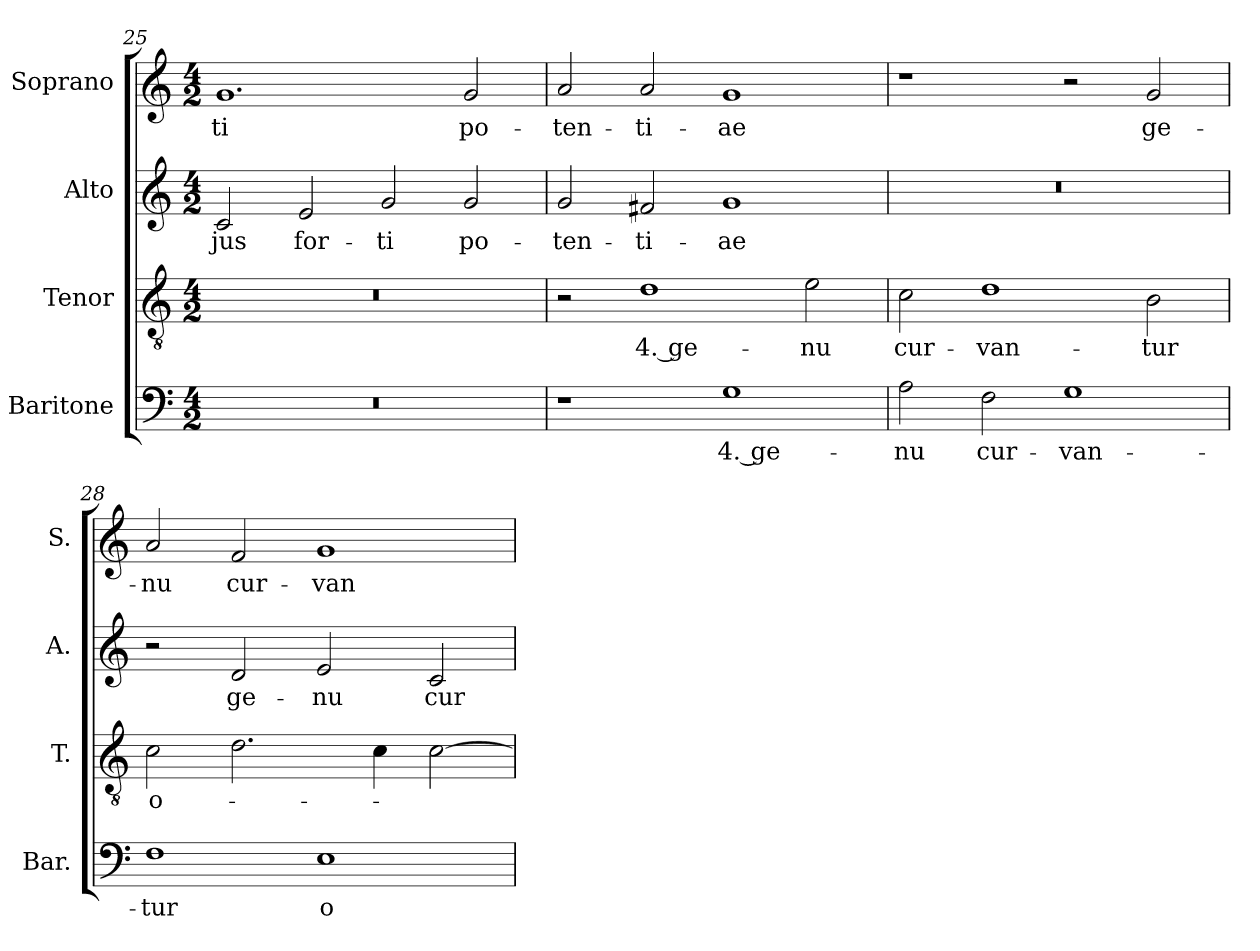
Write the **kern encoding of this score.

**kern	**text	**kern	**text	**kern	**text	**kern	**text
*part4	*part4	*part3	*part3	*part2	*part2	*part1	*part1
*staff4	*staff4	*staff3	*staff3	*staff2	*staff2	*staff1	*staff1
*I"Baritone	*	*I"Tenor	*	*I"Alto	*	*I"Soprano	*
*I'Bar.	*	*I'T.	*	*I'A.	*	*I'S.	*
*clefF4	*	*clefGv2	*	*clefG2	*	*clefG2	*
*	*	*ITrd7c12	*	*	*	*	*
*k[]	*	*k[]	*	*k[]	*	*k[]	*
*C:	*	*C:	*	*C:	*	*C:	*
*M4/2	*	*M4/2	*	*M4/2	*	*M4/2	*
=25	=25	=25	=25	=25	=25	=25	=25
!LO:N:vis=1	!	!LO:N:vis=1	!	!	!	!	!
!	!	!	!	!	!LO:LY:b:color=#000000	!	!
!	!	!	!	!	!	!	!LO:LY:b:color=#000000
0r	.	0r	.	2ci/	-jus	1.gi	-ti
!	!	!	!	!	!LO:LY:b:color=#000000	!	!
.	.	.	.	2ei/	for-	.	.
!	!	!	!	!	!LO:LY:b:color=#000000	!	!
.	.	.	.	2gi/	-ti	.	.
!	!	!	!	!	!LO:LY:b:color=#000000	!	!
!	!	!	!	!	!	!	!LO:LY:b:color=#000000
.	.	.	.	2gi/	po-	2gi/	po-
=26	=26	=26	=26	=26	=26	=26	=26
!	!	!	!	!	!LO:LY:b:color=#000000	!	!
!	!	!	!	!	!	!	!LO:LY:b:color=#000000
1r	.	2r	.	2gi/	-ten-	2ai/	-ten-
!	!	!	!LO:LY:b:color=#000000	!	!	!	!
!	!	!	!	!	!LO:LY:b:color=#000000	!	!
!	!	!	!	!	!	!	!LO:LY:b:color=#000000
.	.	1Di	4. ge-	2f#Xi/	-ti-	2ai/	-ti-
!	!LO:LY:b:color=#000000	!	!	!	!	!	!
!	!	!	!	!	!LO:LY:b:color=#000000	!	!
!	!	!	!	!	!	!	!LO:LY:b:color=#000000
1Gi	4. ge-	.	.	1gi	-ae	1gi	-ae
!	!	!	!LO:LY:b:color=#000000	!	!	!	!
.	.	2Ei\	-nu	.	.	.	.
=27	=27	=27	=27	=27	=27	=27	=27
!	!LO:LY:b:color=#000000	!	!	!	!	!	!
!	!	!	!LO:LY:b:color=#000000	!LO:N:vis=1	!	!	!
2Ai\	-nu	2Ci\	cur-	0r	.	1r	.
!	!LO:LY:b:color=#000000	!	!	!	!	!	!
!	!	!	!LO:LY:b:color=#000000	!	!	!	!
2Fi\	cur-	1Di	-van-	.	.	.	.
!	!LO:LY:b:color=#000000	!	!	!	!	!	!
1Gi	-van-	.	.	.	.	2r	.
!	!	!	!LO:LY:b:color=#000000	!	!	!	!
!	!	!	!	!	!	!	!LO:LY:b:color=#000000
.	.	2BBi\	-tur	.	.	2gi/	ge-
=28	=28	=28	=28	=28	=28	=28	=28
!	!LO:LY:b:color=#000000	!	!	!	!	!	!
!	!	!	!LO:LY:b:color=#000000	!	!	!	!
!	!	!	!	!	!	!	!LO:LY:b:color=#000000
1Fi	-tur	2Ci\	o-	2r	.	2ai/	-nu
!	!	!	!	!	!LO:LY:b:color=#000000	!	!
!	!	!	!	!	!	!	!LO:LY:b:color=#000000
.	.	2.Di\	.	2di/	ge-	2fi/	cur-
!	!LO:LY:b:color=#000000	!	!	!	!	!	!
!	!	!	!	!	!LO:LY:b:color=#000000	!	!
!	!	!	!	!	!	!	!LO:LY:b:color=#000000
1Ei	o-	.	.	2ei/	-nu	1gi	-van-
.	.	4Ci\	.	.	.	.	.
!	!	!	!	!	!LO:LY:b:color=#000000	!	!
.	.	[2Ci\	.	2ci/	cur-	.	.
=	=	=	=	=	=	=	=
*-	*-	*-	*-	*-	*-	*-	*-
